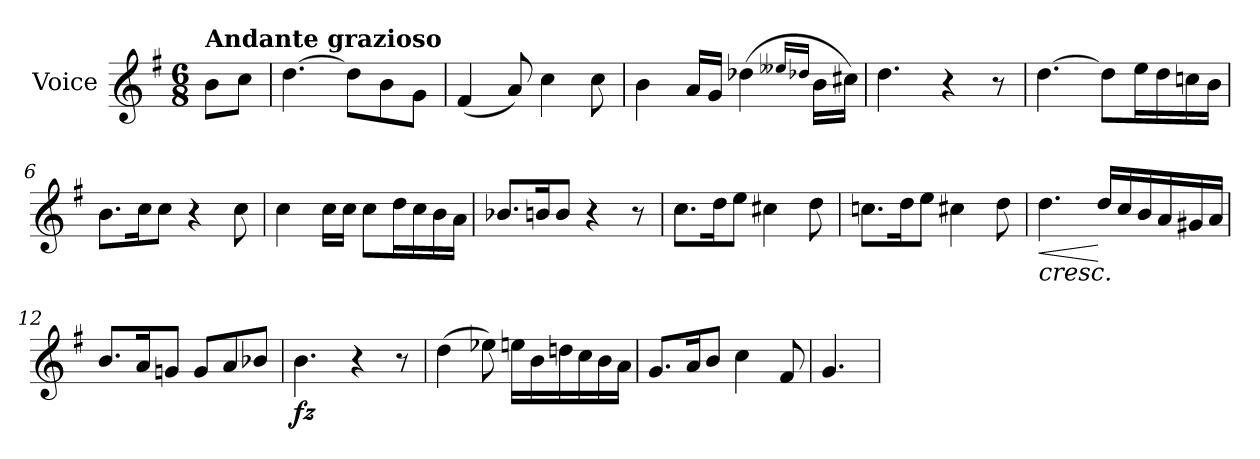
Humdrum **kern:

**kern	**dynam
*part1	*part1
*staff1	*staff1
*I"Voice	*
*I'V	*
*clefG2	*
*k[f#]	*
*M6/8	*
=	=
!LO:TX:a:B:t=Andante grazioso	!
8b\L	.
8cc\J	.
=1	=1
[4.dd\	.
8dd\L]	.
8b\	.
8g\J	.
=2	=2
(<4f#/	.
8a/)	.
4cc\	.
8cc\	.
=3	=3
4b\	.
16a/LL	.
16g/JJ	.
(>4dd-Xi\	.
16qee--Xi/LL	.
16qdd-Xi/JJ	.
16b\LL	.
16cc#\JJ)	.
=4	=4
4.dd\	.
4r	.
8r	.
!!LO:LB:g=z
=5	=5
[4.dd\	.
8dd\L]	.
16ee\L	.
16dd\	.
16ccn\	.
16b\JJ	.
=6	=6
8.b\L	.
16cc\K	.
8cc\J	.
4r	.
8cc\	.
=7	=7
4cc\	.
16cc\LL	.
16cc\JJ	.
8cc\L	.
16dd\L	.
16cc\	.
16b\	.
16a\JJ	.
=8	=8
8.b-Xi/L	.
16b/K	.
8b/J	.
4r	.
8r	.
!!LO:LB:g=z
=9	=9
8.cc\L	.
16dd\K	.
8ee\J	.
4cc#X\	.
8dd\	.
=10	=10
8.ccn\L	.
16dd\K	.
8ee\J	.
4cc#X\	.
8dd\	.
=11	=11
!LO:TX:b:i:t=cresc.	!
!	!LO:HP:b
4.dd\	<
16dd/LL	[
16cc/	.
16b/	.
16a/	.
16g#X/	.
16a/JJ	.
=12	=12
8.b/L	.
16a/K	.
8gn/J	.
8g/L	.
8a/	.
8b-Xi/J	.
!!LO:LB:g=z
=13	=13
!	!LO:DY:b
4.b\	fz
4r	.
8r	.
=14	=14
(>4dd\	.
8ee-Xi\)	.
16ee\LL	.
16b\	.
16ddn\	.
16cc\	.
16b\	.
16a\JJ	.
=15	=15
8.g/L	.
16a/K	.
8b/J	.
4cc\	.
8f#/	.
=16	=16
4.g/	.
=	=
*-	*-
